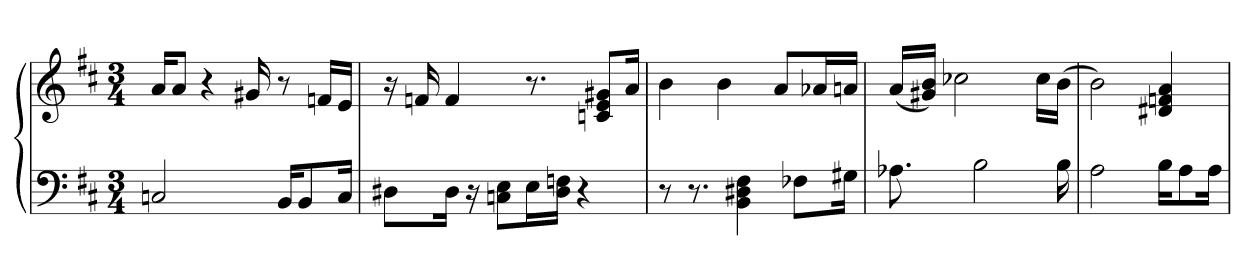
**kern	**kern
*part1	*part1
*staff2	*staff1
*clefF4	*clefG2
*k[f#c#]	*k[f#c#]
*M3/4	*M3/4
=1	=1
2Cn	16a/KL
.	8a/J
.	4r
.	16g#X
16BB/KL	8r
8BB/	.
.	16fn/LL
16C/Jk	16e/JJ
=2	=2
8D#X\L	16r
.	16fn
16D#\Jk	4f
16r	.
8Cn\ 8E\L	.
16E\L	8.r
16D#\ 16Fn\JJ	.
4r	.
.	8cn/ 8e/ 8g#X/L
.	16a/Jk
=3	=3
8r	4b
8.r	.
.	4b
4BB 4D#X 4F#	.
.	8a/L
8F-X\L	.
.	16a-X/L
16G#X\Jk	16an/JJ
=4	=4
8.A-X	(16a/LL
.	16g#X/ 16b/JJ)
.	2cc-X
2B	.
.	16cc-\LL
16B	(16b\JJ
=5	=5
2A	2b)
16B\KL	4d#X 4fn 4a
8A\	.
16A\Jk	.
=	=
*-	*-
